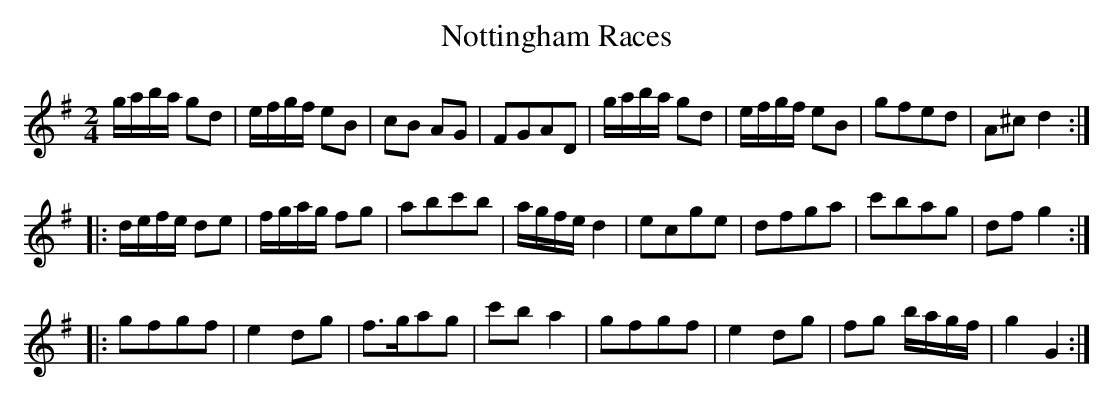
X:1
T:Nottingham Races
M:2/4
K:G
gaba g2d2| efgf e2B2| c2B2 A2G2| F2G2A2D2|\
gaba g2d2| efgf e2B2| g2f2e2d2| A2^c2 d4::
defe d2e2| fgag f2g2| a2b2c'2b2| agfe d4|\
e2c2g2e2| d2f2g2a2| c'2b2a2g2| d2f2 g4::
g2f2g2f2| e4 d2g2| f3ga2g2| c'2b2 a4|\
g2f2g2f2| e4d2g2| f2g2 bagf| g4 G4:|
